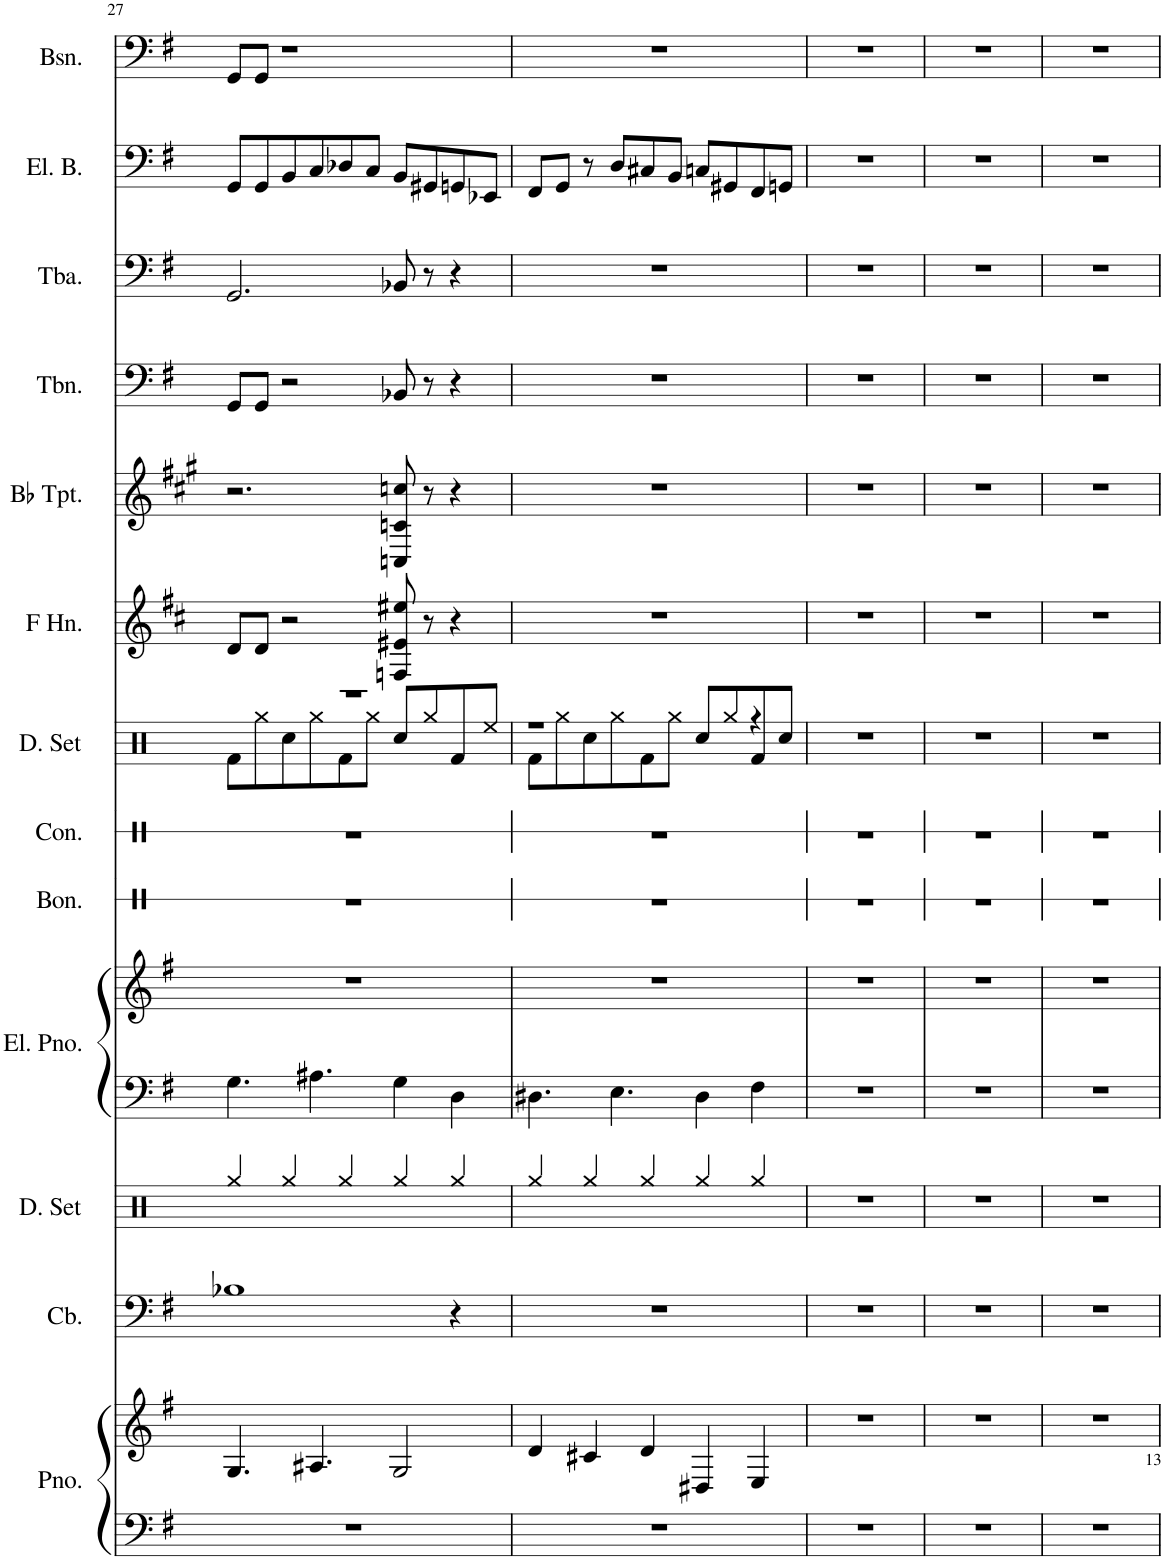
**kern	**kern	**kern	**kern	**kern	**kern	**kern	**kern	**kern	**kern	**kern	**kern	**kern	**kern	**kern
*part13	*part13	*part12	*part11	*part10	*part10	*part9	*part8	*part7	*part6	*part5	*part4	*part3	*part2	*part1
*staff15	*staff14	*staff13	*staff12	*staff11	*staff10	*staff9	*staff8	*staff7	*staff6	*staff5	*staff4	*staff3	*staff2	*staff1
*I"Piano	*	*I"Contrabass	*I"Drumset	*I"Electric Piano	*	*I"Bongos	*I"Congas	*I"Drumset	*I"Horn in F	*I"Bb Trumpet	*I"Trombone	*I"Tuba	*I"Electric Bass	*I"Bassoon
*I'Pno.	*	*I'Cb.	*I'D. Set	*I'El. Pno.	*	*I'Bon.	*I'Con.	*I'D. Set	*	*I'Bb Tpt.	*I'Tbn.	*I'Tba.	*I'El. B.	*I'Bsn.
!!LO:PB:g=z
*clefF4	*clefG2	*clefF4	*clefX	*clefF4	*clefG2	*clefX	*clefX	*clefX	*clefG2	*clefG2	*clefF4	*clefF4	*clefF4	*clefF4
*	*	*Trd7c12	*	*	*	*	*	*	*Trd4c7	*Trd1c2	*	*	*Trd7c12	*
*k[f#]	*k[f#]	*k[f#]	*k[]	*k[f#]	*k[f#]	*k[]	*k[]	*k[]	*k[f#c#]	*k[f#c#g#]	*k[f#]	*k[f#]	*k[f#]	*k[f#]
*M5/4	*M5/4	*M5/4	*M5/4	*M5/4	*M5/4	*M5/4	*M5/4	*M5/4	*M5/4	*M5/4	*M5/4	*M5/4	*M5/4	*M5/4
=27	=27	=27	=27	=27	=27	=27	=27	=27	=27	=27	=27	=27	=27	=27
*	*	*	*	*	*	*	*	*^	*	*	*	*	*	*
4%5r	4.G/	1B-X	4Rgg/	4.G\	4%5r	4%5r	4%5r	4%5r	8Rf\L	8d/L	2.r	8GG/L	2.GG/	8GG/L	8GG/L
.	.	.	.	.	.	.	.	.	8Rgg\	8d/J	.	8GG/J	.	8GG/	8GG/J
.	.	.	4Rgg/	.	.	.	.	.	8Rcc\	2r	.	2r	.	8BB/	1r
.	4.A#X/	.	.	4.A#X\	.	.	.	.	8Rgg\	.	.	.	.	8C/	.
.	.	.	4Rgg/	.	.	.	.	.	8Rf\	.	.	.	.	8D-X/	.
.	.	.	.	.	.	.	.	.	8Rgg\J	.	.	.	.	8C/J	.
.	2G/	.	4Rgg/	4G\	.	.	.	.	8Rcc/L	8Fn/ 8e#X/ 8ee#X/	8Cn/ 8cn/ 8ccn/	8BB-X/	8BB-X/	8BB/L	.
.	.	.	.	.	.	.	.	.	8Rgg/	8r	8r	8r	8r	8GG#X/	.
.	.	4r	4Rgg/	4D\	.	.	.	.	8Rf/	4r	4r	4r	4r	8GGn/	.
.	.	.	.	.	.	.	.	.	8Ree/J	.	.	.	.	8EE-X/J	.
=28	=28	=28	=28	=28	=28	=28	=28	=28	=28	=28	=28	=28	=28	=28	=28
4%5r	4d/	4%5r	4Rgg/	4.D#X\	4%5r	4%5r	4%5r	1r	8Rf\L	4%5r	4%5r	4%5r	4%5r	8FF#/L	4%5r
.	.	.	.	.	.	.	.	.	8Rgg\	.	.	.	.	8GG/J	.
.	4c#X/	.	4Rgg/	.	.	.	.	.	8Rcc\	.	.	.	.	8r	.
.	.	.	.	4.E\	.	.	.	.	8Rgg\	.	.	.	.	8D/L	.
.	4d/	.	4Rgg/	.	.	.	.	.	8Rf\	.	.	.	.	8C#X/	.
.	.	.	.	.	.	.	.	.	8Rgg\J	.	.	.	.	8BB/J	.
.	4D#X/	.	4Rgg/	4D#\	.	.	.	.	8Rcc/L	.	.	.	.	8Cn/L	.
.	.	.	.	.	.	.	.	.	8Rgg/	.	.	.	.	8GG#X/	.
.	4E/	.	4Rgg/	4F#\	.	.	.	4r	8Rf/	.	.	.	.	8FF#/	.
.	.	.	.	.	.	.	.	.	8Rcc/J	.	.	.	.	8GGn/J	.
*	*	*	*	*	*	*	*	*v	*v	*	*	*	*	*	*
=29	=29	=29	=29	=29	=29	=29	=29	=29	=29	=29	=29	=29	=29	=29
4%5r	4%5r	4%5r	4%5r	4%5r	4%5r	4%5r	4%5r	4%5r	4%5r	4%5r	4%5r	4%5r	4%5r	4%5r
=30	=30	=30	=30	=30	=30	=30	=30	=30	=30	=30	=30	=30	=30	=30
4%5r	4%5r	4%5r	4%5r	4%5r	4%5r	4%5r	4%5r	4%5r	4%5r	4%5r	4%5r	4%5r	4%5r	4%5r
=31	=31	=31	=31	=31	=31	=31	=31	=31	=31	=31	=31	=31	=31	=31
4%5r	4%5r	4%5r	4%5r	4%5r	4%5r	4%5r	4%5r	4%5r	4%5r	4%5r	4%5r	4%5r	4%5r	4%5r
=	=	=	=	=	=	=	=	=	=	=	=	=	=	=
*-	*-	*-	*-	*-	*-	*-	*-	*-	*-	*-	*-	*-	*-	*-
